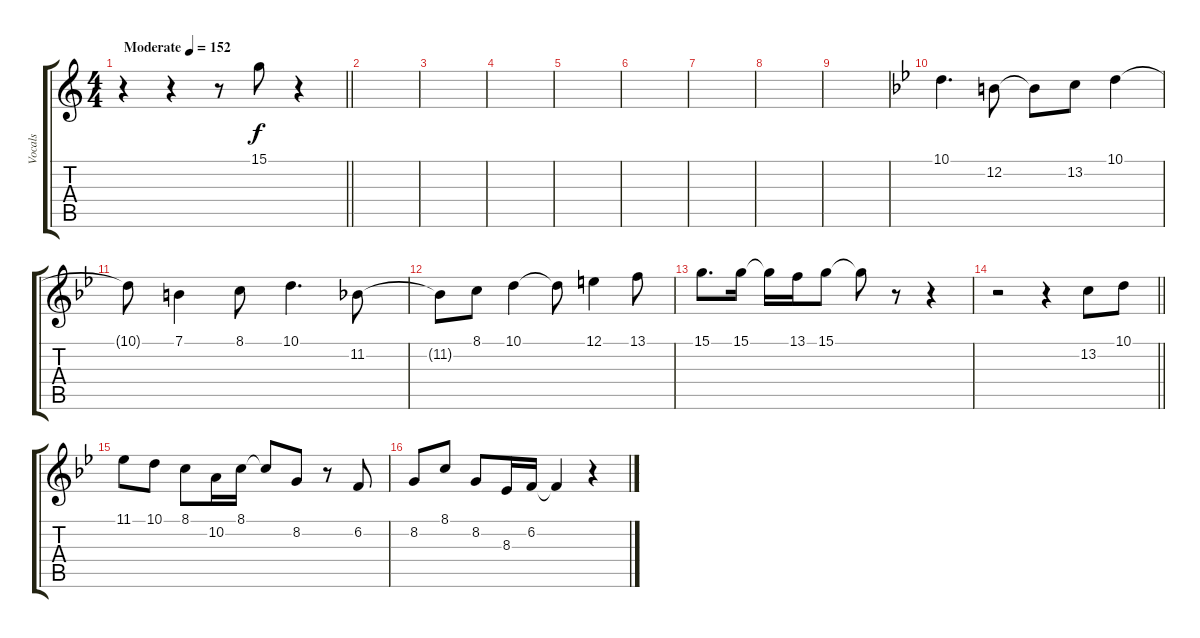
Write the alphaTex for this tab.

\track ("Vocals" "Vocals") {instrument clarinet}
\staff {score tabs}
\tuning (E4 B3 G3 D3 A2 E2) {hide}
\ts (4 4)
\tempo (152 "Moderate")
\clef g2
\barLineRight lightlight
\ks c
r.4{dy f instrument clarinet} r.4 r.8 15.1.8 r.4 |
|
|
|
|
|
|
|
|
\ks bb
10.1.4{d} 12.2.8 12.2{t}.8 13.2.8 10.1.4 |
10.1{t}.8 7.1.4 8.1.8 10.1.4{d} 11.2.8 |
11.2{t}.8 8.1.8 10.1.4 10.1{t}.8 12.1.4 13.1.8 |
15.1.8{d} 15.1.16 15.1{t}.16 13.1.16 15.1.8 15.1{t}.8 r.8 r.4 |
\barLineRight lightlight
r.2 r.4 13.2.8 10.1.8 |
11.1.8 10.1.8 8.1.8 10.2.16 8.1.16 8.1{t}.8 8.2.8 r.8 6.2.8 |
8.2.8 8.1.8 8.2.8 8.3.16 6.2.16 6.2{t}.4 r.4
